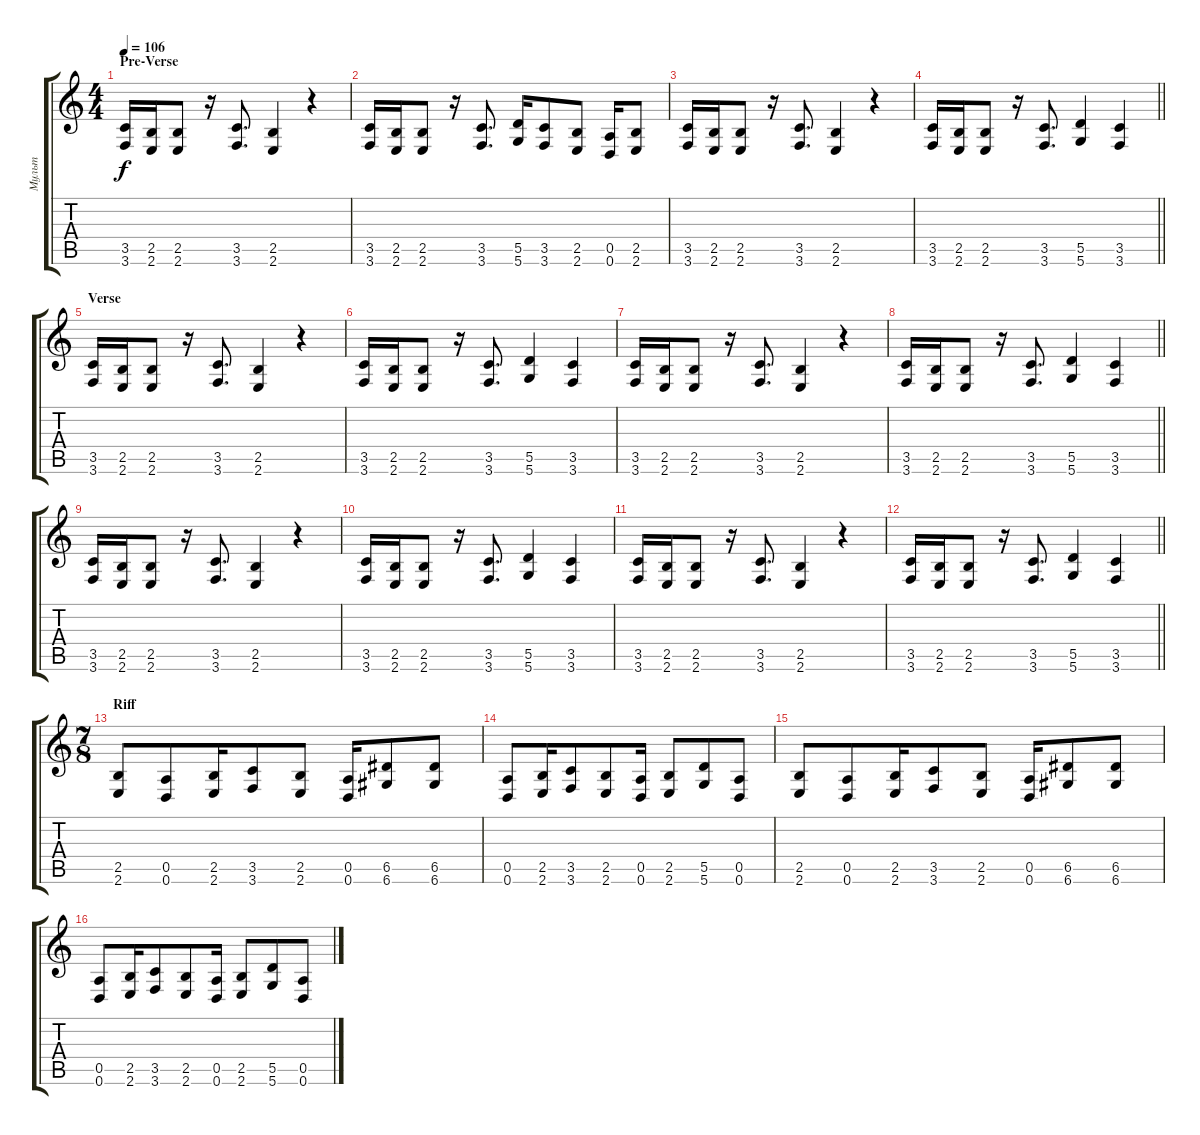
\track ("Мульт" "Мульт") {instrument distortionguitar}
\staff {score tabs}
\tuning (E4 B3 G3 D3 A2 D2) {hide}
\ts (4 4)
\section ("" "Pre-Verse")
\tempo 106
\clef g2
\ks c
(3.5 3.6).16{dy f} (2.5 2.6).16 (2.5 2.6).8 r.16 (3.5 3.6).8{d} (2.5 2.6).4 r.4 |
(3.5 3.6).16 (2.5 2.6).16 (2.5 2.6).8 r.16 (3.5 3.6).8{d} (5.5 5.6).16 (3.5 3.6).8 (2.5 2.6).8 (0.5 0.6).16 (2.5 2.6).8 |
(3.5 3.6).16 (2.5 2.6).16 (2.5 2.6).8 r.16 (3.5 3.6).8{d} (2.5 2.6).4 r.4 |
\barLineRight lightlight
(3.5 3.6).16 (2.5 2.6).16 (2.5 2.6).8 r.16 (3.5 3.6).8{d} (5.5 5.6).4 (3.5 3.6).4 |
\section ("" "Verse")
(3.5 3.6).16 (2.5 2.6).16 (2.5 2.6).8 r.16 (3.5 3.6).8{d} (2.5 2.6).4 r.4 |
(3.5 3.6).16 (2.5 2.6).16 (2.5 2.6).8 r.16 (3.5 3.6).8{d} (5.5 5.6).4 (3.5 3.6).4 |
(3.5 3.6).16 (2.5 2.6).16 (2.5 2.6).8 r.16 (3.5 3.6).8{d} (2.5 2.6).4 r.4 |
\barLineRight lightlight
(3.5 3.6).16 (2.5 2.6).16 (2.5 2.6).8 r.16 (3.5 3.6).8{d} (5.5 5.6).4 (3.5 3.6).4 |
(3.5 3.6).16 (2.5 2.6).16 (2.5 2.6).8 r.16 (3.5 3.6).8{d} (2.5 2.6).4 r.4 |
(3.5 3.6).16 (2.5 2.6).16 (2.5 2.6).8 r.16 (3.5 3.6).8{d} (5.5 5.6).4 (3.5 3.6).4 |
(3.5 3.6).16 (2.5 2.6).16 (2.5 2.6).8 r.16 (3.5 3.6).8{d} (2.5 2.6).4 r.4 |
\barLineRight lightlight
(3.5 3.6).16 (2.5 2.6).16 (2.5 2.6).8 r.16 (3.5 3.6).8{d} (5.5 5.6).4 (3.5 3.6).4 |
\ts (7 8)
\section ("" "Riff")
(2.5 2.6).8 (0.5 0.6).8 (2.5 2.6).16 (3.5 3.6).8 (2.5 2.6).8 (0.5 0.6).16 (6.5 6.6).8 (6.5 6.6).8 |
(0.5 0.6).8 (2.5 2.6).16 (3.5 3.6).8 (2.5 2.6).8 (0.5 0.6).16 (2.5 2.6).8 (5.5 5.6).8 (0.5 0.6).8 |
(2.5 2.6).8 (0.5 0.6).8 (2.5 2.6).16 (3.5 3.6).8 (2.5 2.6).8 (0.5 0.6).16 (6.5 6.6).8 (6.5 6.6).8 |
(0.5 0.6).8 (2.5 2.6).16 (3.5 3.6).8 (2.5 2.6).8 (0.5 0.6).16 (2.5 2.6).8 (5.5 5.6).8 (0.5 0.6).8
